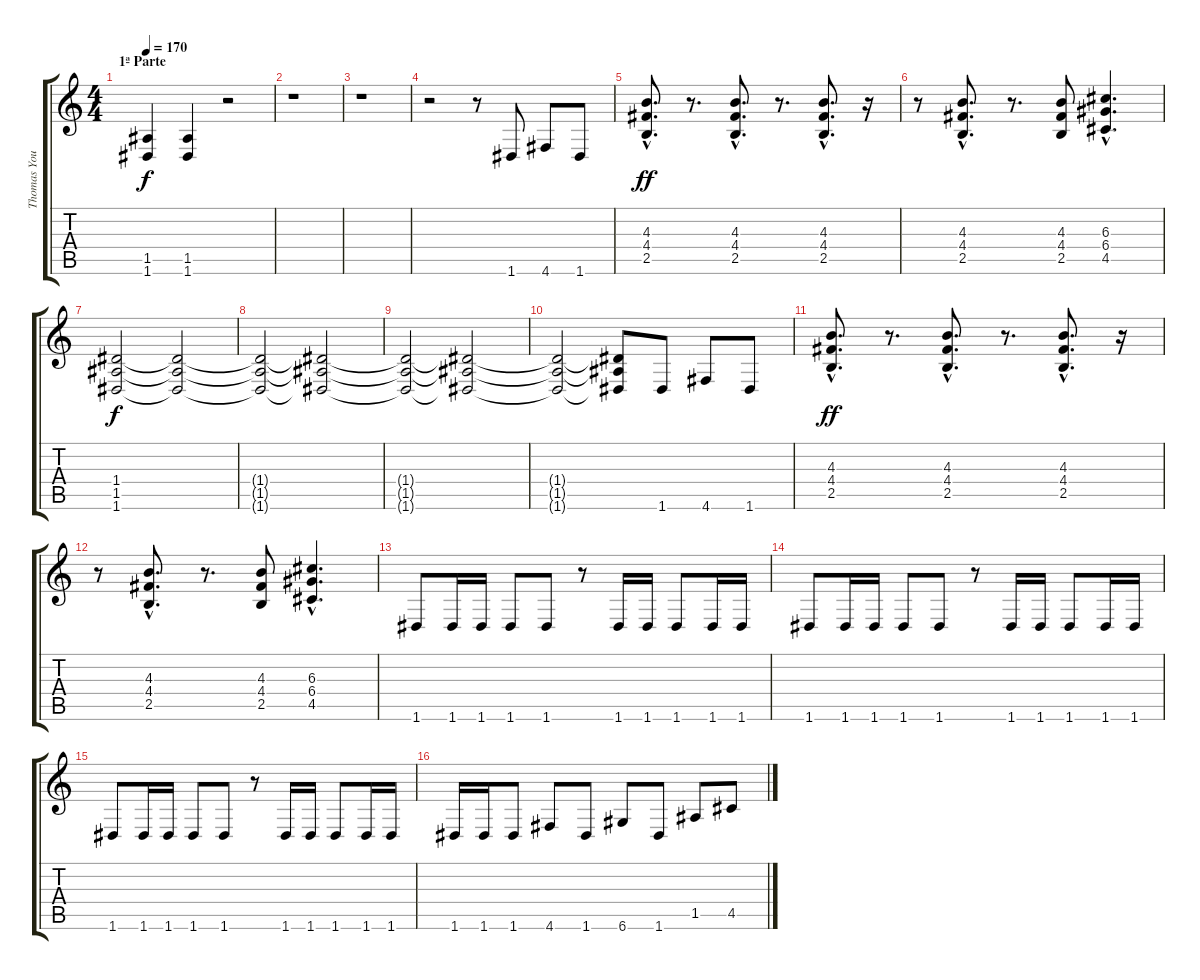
\track ("Thomas Youngblood" "Thomas You") {instrument distortionguitar}
\staff {score tabs}
\tuning (E4 B3 G3 D3 A2 D2) {hide}
\ts (4 4)
\section ("" "1ª Parte")
\tempo 170
\clef g2
\ks c
(1.5 1.6).4{dy f} (1.5 1.6).4 r.2 |
r.1 |
r.1 |
r.2 r.8 1.6.8 4.6.8 1.6.8 |
(4.3{hac} 4.4{hac} 2.5{hac}).8{d dy ff} r.8{d} (4.3{hac} 4.4{hac} 2.5{hac}).8{d} r.8{d} (4.3{hac} 4.4{hac} 2.5{hac}).8{d} r.16 |
r.8 (4.3{hac} 4.4{hac} 2.5{hac}).8{d} r.8{d} (4.3 4.4 2.5).8 (6.3{hac} 6.4{hac} 4.5{hac}).4{d} |
(1.4 1.5 1.6).2{dy f} (1.4{t} 1.5{t} 1.6{t}).2 |
(1.4{t} 1.5{t} 1.6{t}).2 (1.4{t} 1.5{t} 1.6{t}).2 |
(1.4{t} 1.5{t} 1.6{t}).2 (1.4{t} 1.5{t} 1.6{t}).2 |
(1.4{t} 1.5{t} 1.6{t}).2 (1.4{t} 1.5{t} 1.6{t}).8 1.6.8 4.6.8 1.6.8 |
(4.3{hac} 4.4{hac} 2.5{hac}).8{d dy ff} r.8{d} (4.3{hac} 4.4{hac} 2.5{hac}).8{d} r.8{d} (4.3{hac} 4.4{hac} 2.5{hac}).8{d} r.16 |
r.8 (4.3{hac} 4.4{hac} 2.5{hac}).8{d} r.8{d} (4.3 4.4 2.5).8 (6.3{hac} 6.4{hac} 4.5{hac}).4{d} |
1.6.8 1.6.16 1.6.16 1.6.8 1.6.8 r.8 1.6.16 1.6.16 1.6.8 1.6.16 1.6.16 |
1.6.8 1.6.16 1.6.16 1.6.8 1.6.8 r.8 1.6.16 1.6.16 1.6.8 1.6.16 1.6.16 |
1.6.8 1.6.16 1.6.16 1.6.8 1.6.8 r.8 1.6.16 1.6.16 1.6.8 1.6.16 1.6.16 |
1.6.16 1.6.16 1.6.8 4.6.8 1.6.8 6.6.8 1.6.8 1.5.8 4.5.8
